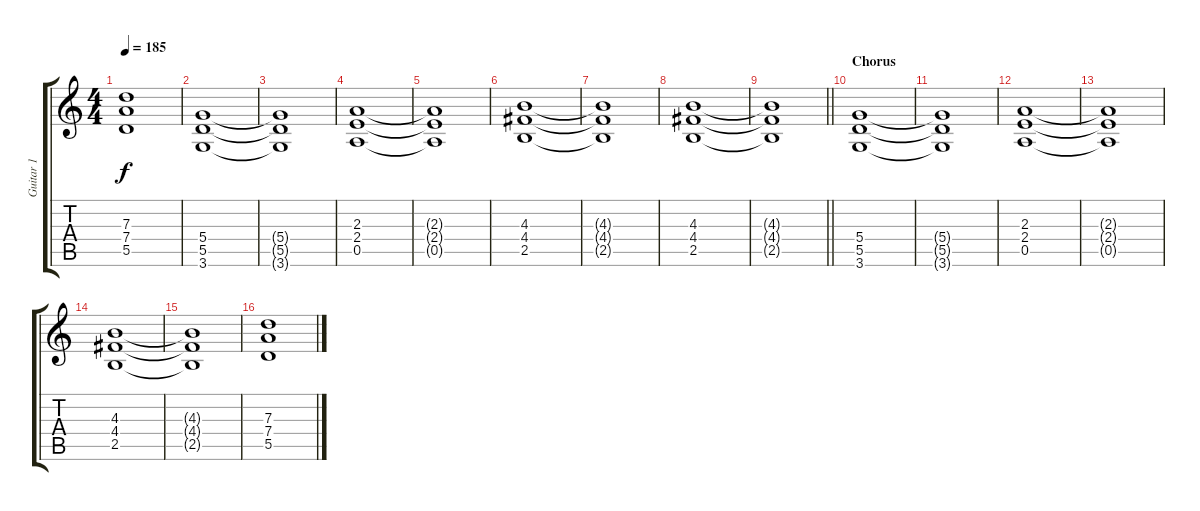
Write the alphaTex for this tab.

\track ("Guitar 1" "Guitar 1") {instrument distortionguitar}
\staff {score tabs}
\tuning (E4 B3 G3 D3 A2 E2) {hide}
\ts (4 4)
\tempo 185
\clef g2
\ks c
(7.3{t} 7.4{t} 5.5{t}).1{dy f} |
(5.4 5.5 3.6).1 |
(5.4{t} 5.5{t} 3.6{t}).1 |
(2.3 2.4 0.5).1 |
(2.3{t} 2.4{t} 0.5{t}).1 |
(4.3 4.4 2.5).1 |
(4.3{t} 4.4{t} 2.5{t}).1 |
(4.3 4.4 2.5).1 |
\barLineRight lightlight
(4.3{t} 4.4{t} 2.5{t}).1 |
\section ("" "Chorus")
(5.4 5.5 3.6).1 |
(5.4{t} 5.5{t} 3.6{t}).1 |
(2.3 2.4 0.5).1 |
(2.3{t} 2.4{t} 0.5{t}).1 |
(4.3 4.4 2.5).1 |
(4.3{t} 4.4{t} 2.5{t}).1 |
(7.3 7.4 5.5).1
